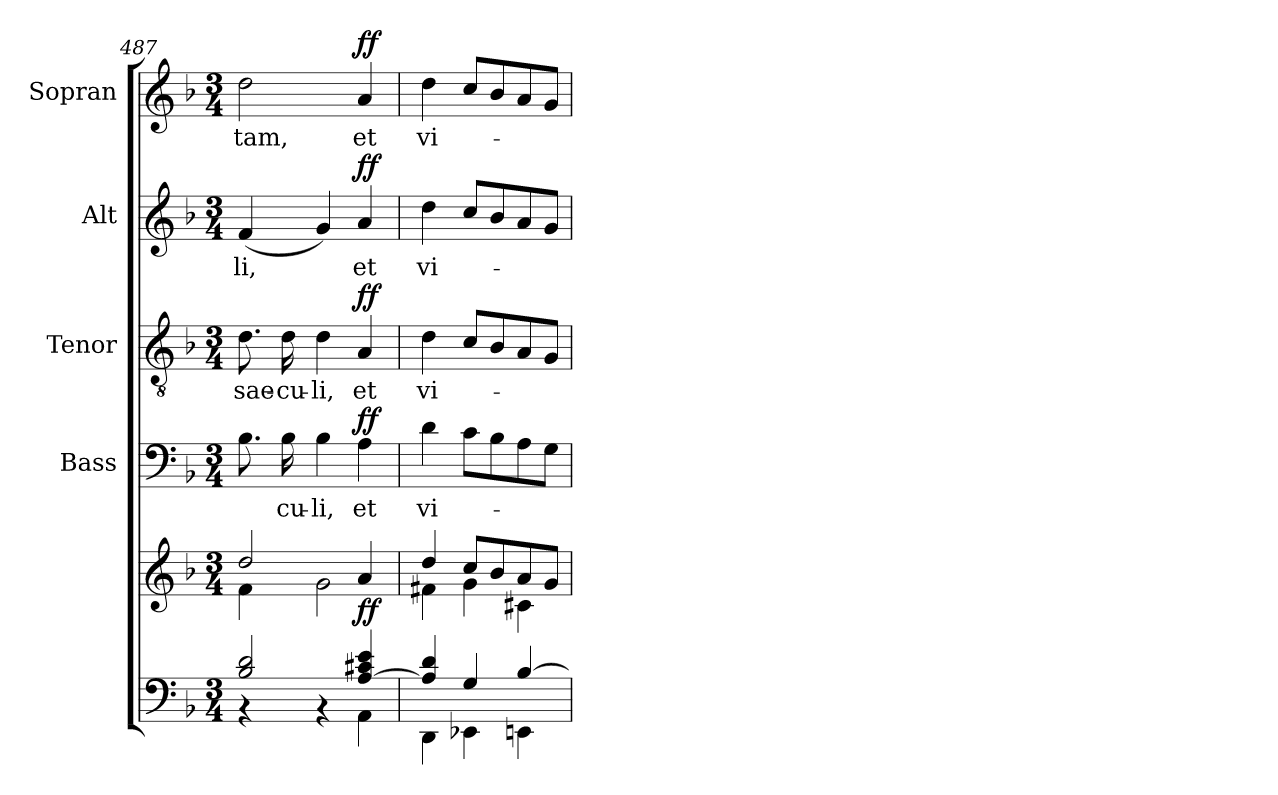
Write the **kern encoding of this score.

**kern	**kern	**dynam	**kern	**text	**dynam	**kern	**text	**dynam	**kern	**text	**dynam	**kern	**text	**dynam
*part5	*part5	*part5	*part4	*part4	*part4	*part3	*part3	*part3	*part2	*part2	*part2	*part1	*part1	*part1
*staff6	*staff5	*staff5/6	*staff4	*staff4	*staff4	*staff3	*staff3	*staff3	*staff2	*staff2	*staff2	*staff1	*staff1	*staff1
*	*	*	*I"Bass	*	*	*I"Tenor	*	*	*I"Alt	*	*	*I"Sopran	*	*
*	*	*	*I'B.	*	*	*I'T.	*	*	*I'A.	*	*	*I'S.	*	*
*clefF4	*clefG2	*	*clefF4	*	*	*clefGv2	*	*	*clefG2	*	*	*clefG2	*	*
*k[b-]	*k[b-]	*	*k[b-]	*	*	*k[b-]	*	*	*k[b-]	*	*	*k[b-]	*	*
*F:	*F:	*	*F:	*	*	*F:	*	*	*F:	*	*	*F:	*	*
*M3/4	*M3/4	*	*M3/4	*	*	*M3/4	*	*	*M3/4	*	*	*M3/4	*	*
=487	=487	=487	=487	=487	=487	=487	=487	=487	=487	=487	=487	=487	=487	=487
*^	*^	*	*	*	*	*	*	*	*	*	*	*	*	*
!	!	!	!	!	!	!	!	!	!LO:LY:b	!	!	!LO:LY:b	!	!	!LO:LY:b	!
2B-/ 2d/	4rAA	2dd/	4f\	.	8.B-\	.	.	8.d\	sae-	.	(<4f/	-li,	.	2dd\	-tam,	.
!	!	!	!	!	!	!LO:LY:b	!	!	!LO:LY:b	!	!	!	!	!	!	!
.	.	.	.	.	16B-\	-cu-	.	16d\	-cu-	.	.	.	.	.	.	.
!	!	!	!	!	!	!LO:LY:b	!	!	!LO:LY:b	!	!	!	!	!	!	!
.	4rAA	.	2g\	.	4B-\	-li,	.	4d\	-li,	.	4g/)	.	.	.	.	.
!	!	!	!	!LO:DY:b	!	!LO:LY:b	!LO:DY:a	!	!LO:LY:b	!LO:DY:a	!	!LO:LY:b	!LO:DY:a	!	!LO:LY:b	!LO:DY:a
[>4A/ 4c#X/ 4e/	4AA\	4a/	.	ff	4A\	et	ff	4A/	et	ff	4a/	et	ff	4a/	et	ff
=488	=488	=488	=488	=488	=488	=488	=488	=488	=488	=488	=488	=488	=488	=488	=488	=488
!	!	!	!	!	!	!LO:LY:b	!	!	!LO:LY:b	!	!	!LO:LY:b	!	!	!LO:LY:b	!
4A/] 4d/	4DD\	4dd/	4f#X\	.	4d\	vi-	.	4d\	vi-	.	4dd\	vi-	.	4dd\	vi-	.
4G/	4EE-X\	8cc/L	4g\	.	8c\L	.	.	8c/L	.	.	8cc/L	.	.	8cc/L	.	.
.	.	8b-/	.	.	8B-\	.	.	8B-/	.	.	8b-/	.	.	8b-/	.	.
[>4B-/	4EEn\	8a/	4c#X\	.	8A\	.	.	8A/	.	.	8a/	.	.	8a/	.	.
.	.	8g/J	.	.	8G\J	.	.	8G/J	.	.	8g/J	.	.	8g/J	.	.
*v	*v	*	*	*	*	*	*	*	*	*	*	*	*	*	*	*
*	*v	*v	*	*	*	*	*	*	*	*	*	*	*	*	*
=	=	=	=	=	=	=	=	=	=	=	=	=	=	=
*-	*-	*-	*-	*-	*-	*-	*-	*-	*-	*-	*-	*-	*-	*-
